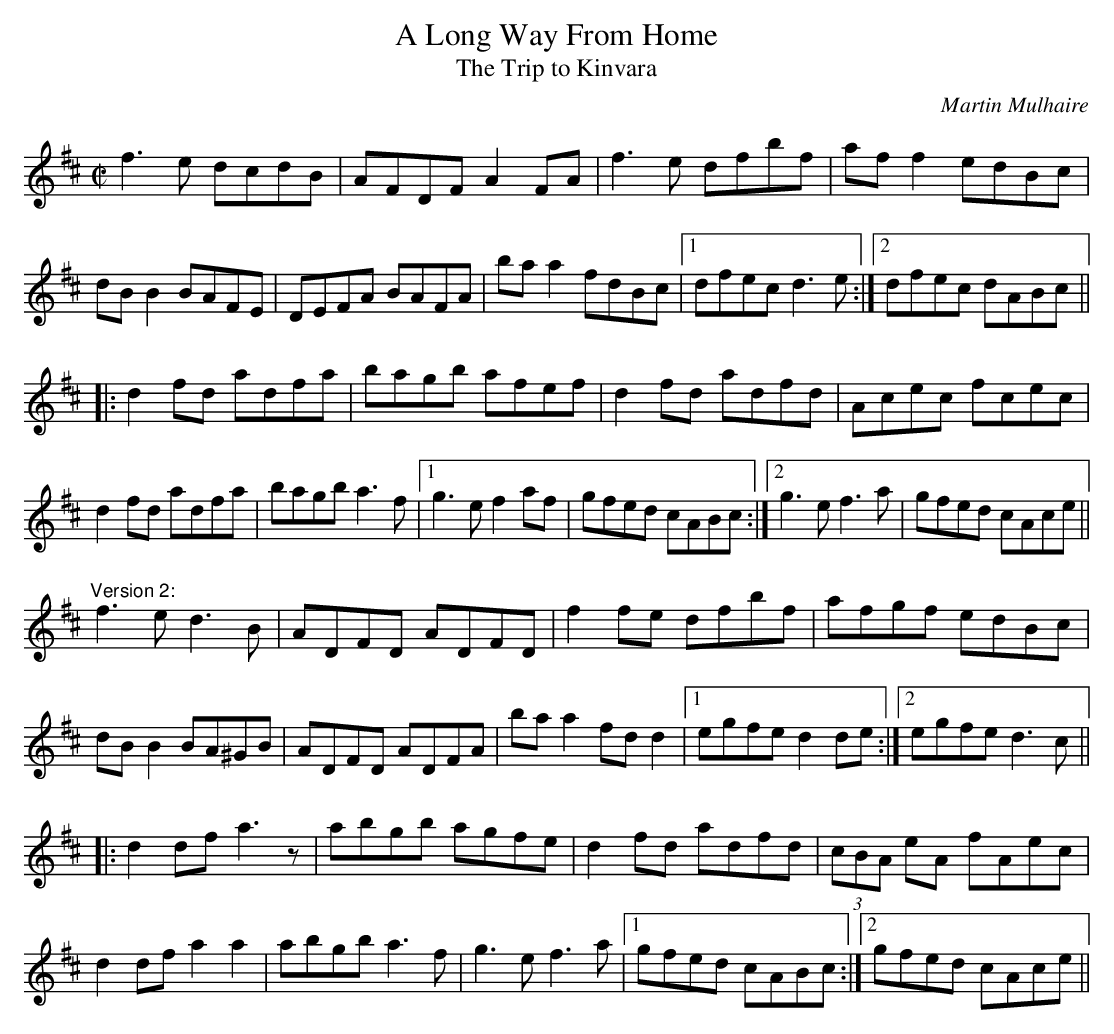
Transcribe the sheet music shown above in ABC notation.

X:1
T:A Long Way From Home
T:Trip to Kinvara, The
C:Martin Mulhaire
M:C|
K:D
f3e dcdB|AFDF A2FA|f3e dfbf|aff2 edBc|
dBB2 BAFE|DEFA BAFA|baa2 fdBc|1 dfec d3e:|2 dfec dABc||
|:d2fd adfa|bagb afef|d2fd adfd|Acec fcec|
d2fd adfa|bagb a3f|1 g3e f2af|gfed cABc:|2 g3e f3a|gfed cAce||
"Version 2:"
f3e d3B|ADFD ADFD|f2fe dfbf|afgf edBc|
dBB2 BA^GB|ADFD ADFA|baa2 fdd2|1 egfe d2de:|2 egfe d3c||
|:d2df a3z|abgb agfe|d2fd adfd|(3cBA eA fAec|
d2df a2a2|abgb a3f|g3e f3a|1 gfed cABc:|2 gfed cAce||
